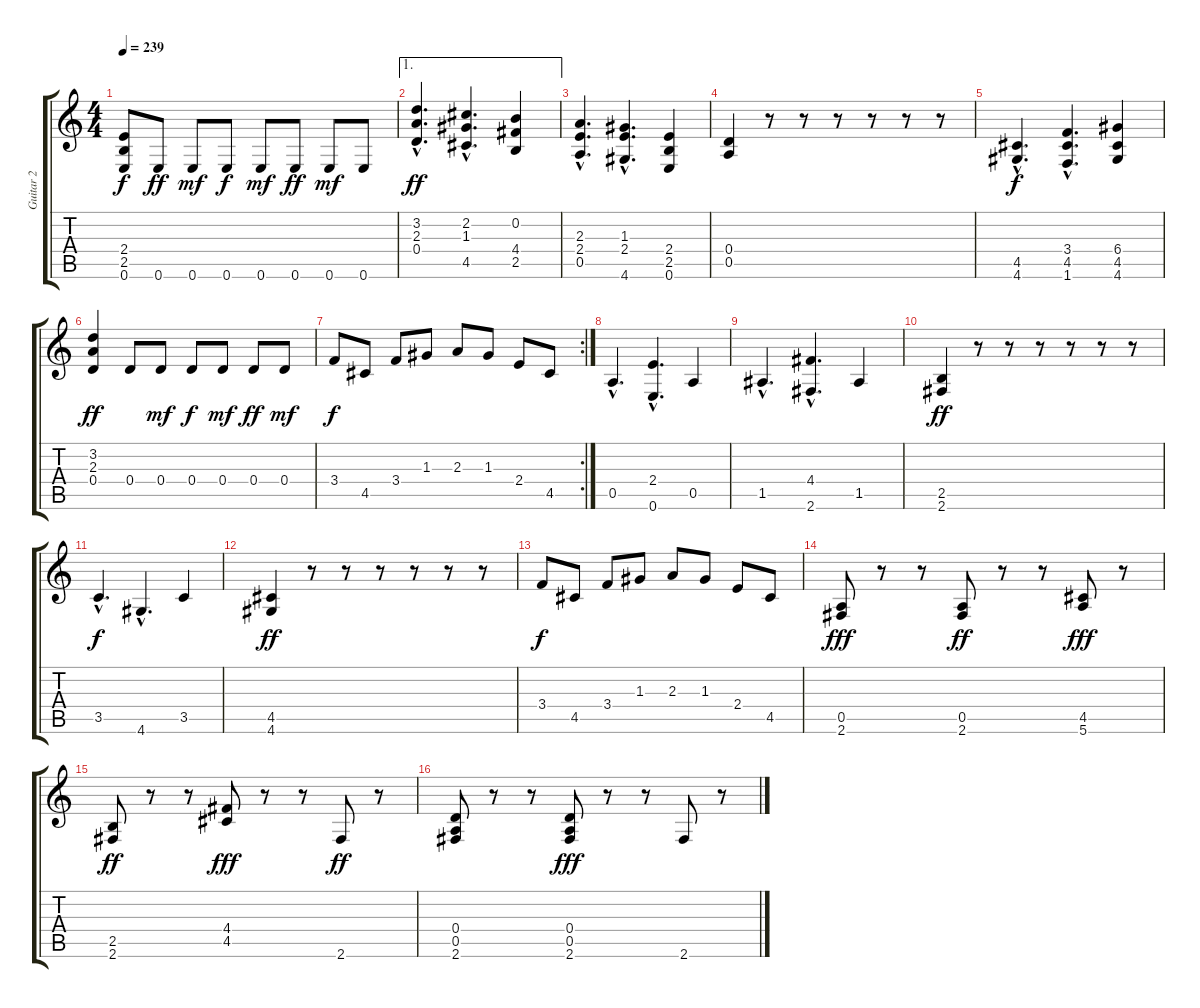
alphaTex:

\track ("Guitar 2" "Guitar 2") {instrument distortionguitar}
\staff {score tabs}
\tuning (E4 B3 G3 D3 A2 E2) {hide}
\ts (4 4)
\tempo 239
\clef g2
\ks c
(2.4{t} 2.5{t} 0.6{t}).8{dy f} 0.6.8{dy ff} 0.6.8{dy mf} 0.6.8{dy f} 0.6.8{dy mf} 0.6.8{dy ff} 0.6.8{dy mf} 0.6.8 |
\ae 1
(3.2{hac} 2.3{hac} 0.4).4{d dy ff} (2.2{hac} 1.3{hac} 4.5).4{d} (0.2 4.4 2.5).4 |
(2.3{hac} 2.4{hac} 0.5).4{d} (1.3{hac} 2.4{hac} 4.6).4{d} (2.4 2.5 0.6).4 |
(0.4 0.5).4 r.8 r.8 r.8 r.8 r.8 r.8 |
(4.5{hac} 4.6{hac}).4{d dy f} (3.4{hac} 4.5{hac} 1.6{hac}).4{d} (6.4 4.5 4.6).4 |
(3.2 2.3 0.4).4{dy ff} 0.4.8 0.4.8{dy mf} 0.4.8{dy f} 0.4.8{dy mf} 0.4.8{dy ff} 0.4.8{dy mf} |
\rc 2
3.4.8{dy f} 4.5.8 3.4.8 1.3.8 2.3.8 1.3.8 2.4.8 4.5.8 |
0.5{hac}.4{d} (2.4{hac} 0.6{hac}).4{d} 0.5.4 |
1.5{hac}.4{d} (4.4{hac} 2.6{hac}).4{d} 1.5.4 |
(2.5 2.6).4{dy ff} r.8 r.8 r.8 r.8 r.8 r.8 |
3.5{hac}.4{d dy f} 4.6{hac}.4{d} 3.5.4 |
(4.5 4.6).4{dy ff} r.8 r.8 r.8 r.8 r.8 r.8 |
3.4.8{dy f} 4.5.8 3.4.8 1.3.8 2.3.8 1.3.8 2.4.8 4.5.8 |
(0.5 2.6).8{dy fff} r.8 r.8 (0.5 2.6).8{dy ff} r.8 r.8 (4.5 5.6).8{dy fff} r.8 |
(2.5 2.6).8{dy ff} r.8 r.8 (4.4 4.5).8{dy fff} r.8 r.8 2.6.8{dy ff} r.8 |
(0.4 0.5 2.6).8 r.8 r.8 (0.4 0.5 2.6).8{dy fff} r.8 r.8 2.6.8 r.8
